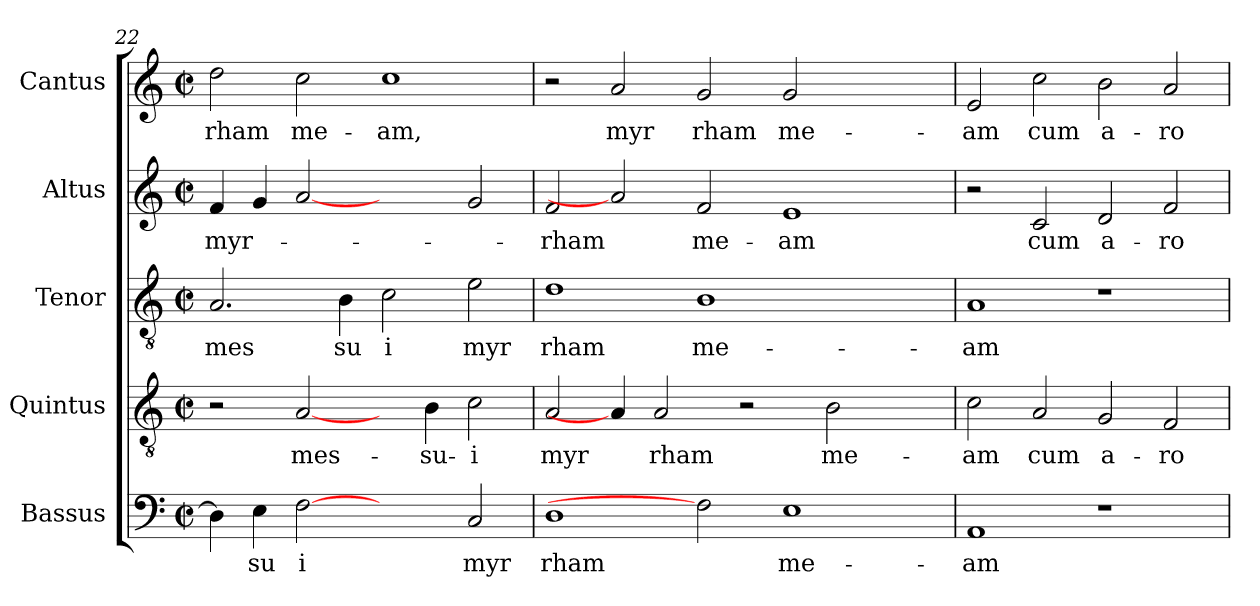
**kern	**text	**kern	**text	**kern	**text	**kern	**text	**kern	**text
*part5	*part5	*part4	*part4	*part3	*part3	*part2	*part2	*part1	*part1
*staff5	*staff5	*staff4	*staff4	*staff3	*staff3	*staff2	*staff2	*staff1	*staff1
*I"Bassus	*	*I"Quintus	*	*I"Tenor	*	*I"Altus	*	*I"Cantus	*
*clefF4	*	*clefGv2	*	*clefGv2	*	*clefG2	*	*clefG2	*
*M2/2	*	*M2/2	*	*M2/2	*	*M2/2	*	*M2/2	*
*met(c|)	*	*met(c|)	*	*met(c|)	*	*met(c|)	*	*met(c|)	*
=22	=22	=22	=22	=22	=22	=22	=22	=22	=22
!	!	!	!	!	!LO:LY:b:cj	!	!LO:LY:b	!	!LO:LY:b:cj
4D\]	.	2r	.	2.A/	mes	4f/	myr-	2dd\	-rham
!	!LO:LY:b:cj	!	!	!	!	!	!	!	!
4E\	su	.	.	.	.	4g/	.	.	.
!	!LO:LY:b:cj	!	!LO:LY:b:cj	!	!	!	!	!	!LO:LY:b:cj
[2F	i	[2A/	mes-	.	.	[2a	.	2cc\	me-
!	!	!	!	!	!LO:LY:b:cj	!	!	!	!
.	.	.	.	4B\	su	.	.	.	.
!	!	!	!	!	!LO:LY:b:cj	!	!	!	!LO:LY:b:cj
2ryy	.	4ryy	.	2c\	i	2ryy	.	1cc	-am,
!	!	!	!LO:LY:b:cj	!	!	!	!	!	!
.	.	4B\	-su-	.	.	.	.	.	.
!	!LO:LY:b:cj	!	!LO:LY:b:cj	!	!LO:LY:b:cj	!	!	!	!
2C/	myr	2c\	-i	2e\	myr	2g/	.	.	.
!!LO:LB:g=z
=23	=23	=23	=23	=23	=23	=23	=23	=23	=23
!	!LO:LY:b:cj	!	!LO:LY:b:cj	!	!LO:LY:b:cj	!	!LO:LY:b:cj	!	!
1D	rham	2A/	myr	1d	rham	2f/	-rham	2r	.
!	!	!	!	!	!	!	!	!	!LO:LY:b:cj
.	.	4A/]	.	.	.	2a]	.	2a/	myr
!	!	!	!LO:LY:b:cj	!	!	!	!	!	!
.	.	2A/	rham	.	.	.	.	.	.
!	!	!	!	!	!LO:LY:b:cj	!	!LO:LY:b:cj	!	!LO:LY:b:cj
2F]	.	.	.	1B	me-	2f/	me-	2g/	rham
.	.	2r	.	.	.	.	.	.	.
!	!LO:LY:b:cj	!	!	!	!	!	!LO:LY:b:cj	!	!LO:LY:b:cj
1E	me-	.	.	.	.	1e	-am	2g/	me-
!	!	!	!LO:LY:b:cj	!	!	!	!	!	!
.	.	2B\	me-	.	.	.	.	.	.
.	.	.	.	2ryy	.	.	.	2ryy	.
.	.	4ryy	.	.	.	.	.	.	.
=24	=24	=24	=24	=24	=24	=24	=24	=24	=24
!	!LO:LY:b:cj	!	!LO:LY:b:cj	!	!LO:LY:b:cj	!	!	!	!LO:LY:b:cj
1AA	-am	2c\	-am	1A	-am	2r	.	2e/	-am
!	!	!	!LO:LY:b:cj	!	!	!	!LO:LY:b:cj	!	!LO:LY:b:cj
.	.	2A/	cum	.	.	2c/	cum	2cc\	cum
!	!	!	!LO:LY:b:cj	!	!	!	!LO:LY:b:cj	!	!LO:LY:b:cj
1r	.	2G/	a-	1r	.	2d/	a-	2b\	a-
!	!	!	!LO:LY:b:cj	!	!	!	!LO:LY:b:cj	!	!LO:LY:b:cj
.	.	2F/	-ro-	.	.	2f/	-ro-	2a/	-ro-
=	=	=	=	=	=	=	=	=	=
*-	*-	*-	*-	*-	*-	*-	*-	*-	*-
